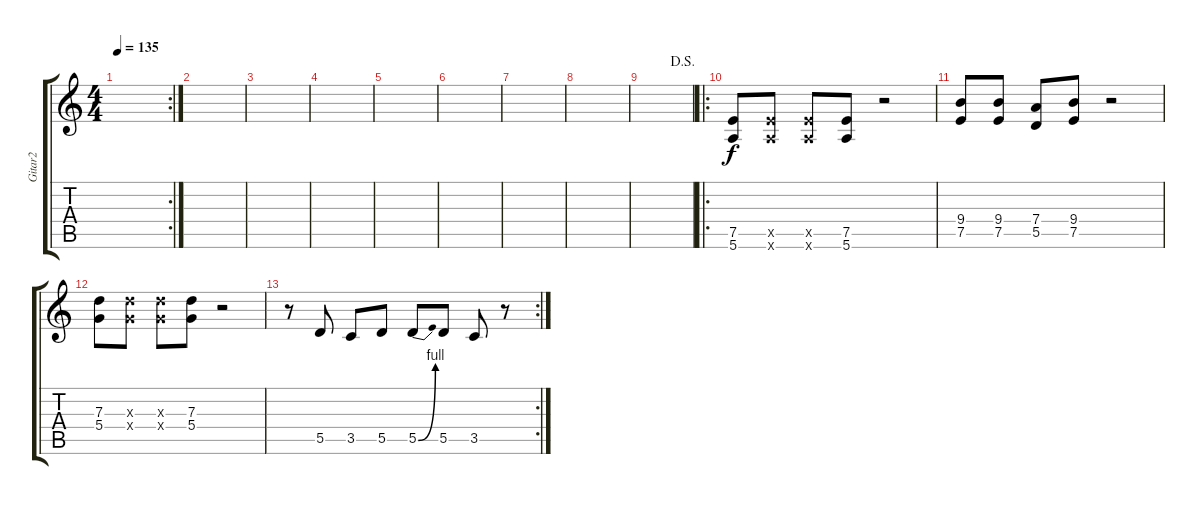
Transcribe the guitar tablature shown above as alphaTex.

\track ("Gitar2" "Gitar2") {instrument overdrivenguitar}
\staff {score tabs}
\tuning (E4 B3 G3 D3 A2 E2) {hide}
\rc 2
\ts (4 4)
\tempo 135
\clef g2
\ks c
|
|
|
|
|
|
|
|
\jump dalsegno
|
\ro
(7.5 5.6).8 (7.5{x} 5.6{x}).8 (7.5{x} 5.6{x}).8 (7.5 5.6).8 r.2 |
(9.4 7.5).8 (9.4 7.5).8 (7.4 5.5).8 (9.4 7.5).8 r.2 |
(7.3 5.4).8 (7.3{x} 5.4{x}).8 (7.3{x} 5.4{x}).8 (7.3 5.4).8 r.2 |
\rc 2
r.8 5.5.8 3.5.8 5.5.8 5.5{be (bend 0 0 60 4)}.8 5.5.8 3.5.8 r.8
